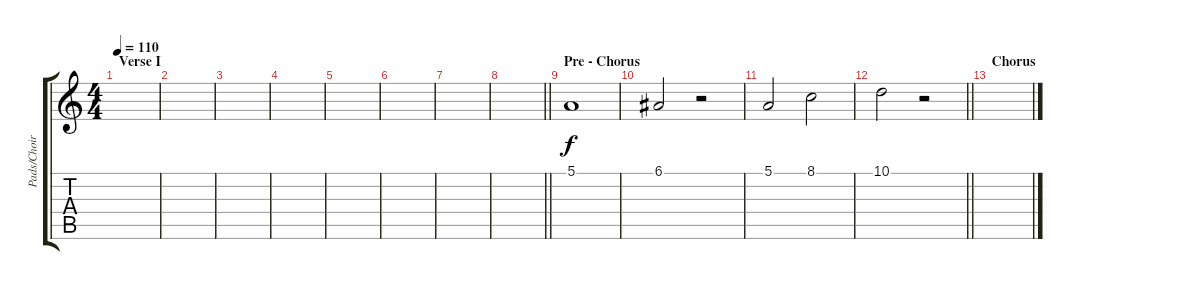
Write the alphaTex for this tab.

\track ("Pads/Choirs" "Pads/Choir") {instrument choiraahs}
\staff {score tabs}
\tuning (E4 B3 G3 D3 A2 E2) {hide}
\ts (4 4)
\section ("" "Verse I")
\tempo 110
\clef g2
\ks c
|
|
|
|
|
|
|
\barLineRight lightlight
|
\section ("" "Pre - Chorus")
5.1.1{dy f} |
6.1.2 r.2 |
5.1.2 8.1.2 |
\barLineRight lightlight
10.1.2 r.2 |
\section ("" "Chorus")
